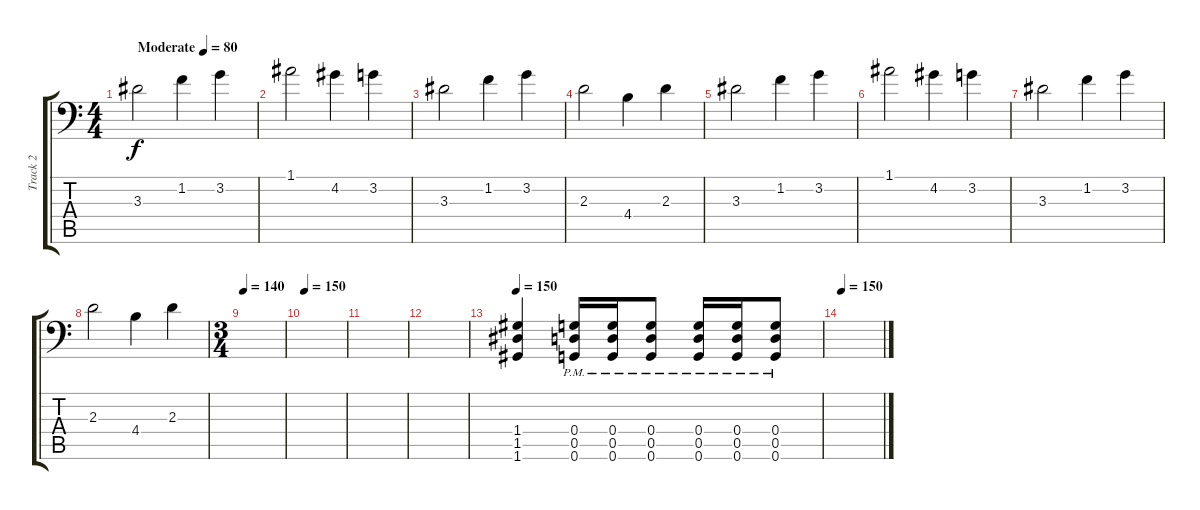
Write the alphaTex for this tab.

\track ("Track 2" "Track 2") {instrument distortionguitar}
\staff {score tabs}
\tuning (A3 E3 C3 G2 D2 G1) {hide}
\ts (4 4)
\tempo (80 "Moderate")
\clef f4
\ks c
3.3.2{dy f instrument distortionguitar} 1.2.4 3.2.4 |
1.1.2 4.2.4 3.2.4 |
3.3.2 1.2.4 3.2.4 |
2.3.2 4.4.4 2.3.4 |
3.3.2 1.2.4 3.2.4 |
1.1.2 4.2.4 3.2.4 |
3.3.2 1.2.4 3.2.4 |
2.3.2 4.4.4 2.3.4 |
\ts (3 4)
\tempo 140
|
\tempo 150
|
|
|
\tempo 150
(1.4 1.5 1.6).4 (0.4{pm} 0.5{pm} 0.6{pm}).16 (0.4{pm} 0.5{pm} 0.6{pm}).16 (0.4{pm} 0.5{pm} 0.6{pm}).8 (0.4{pm} 0.5{pm} 0.6{pm}).16 (0.4{pm} 0.5{pm} 0.6{pm}).16 (0.4{pm} 0.5{pm} 0.6{pm}).8 |
\tempo 150
